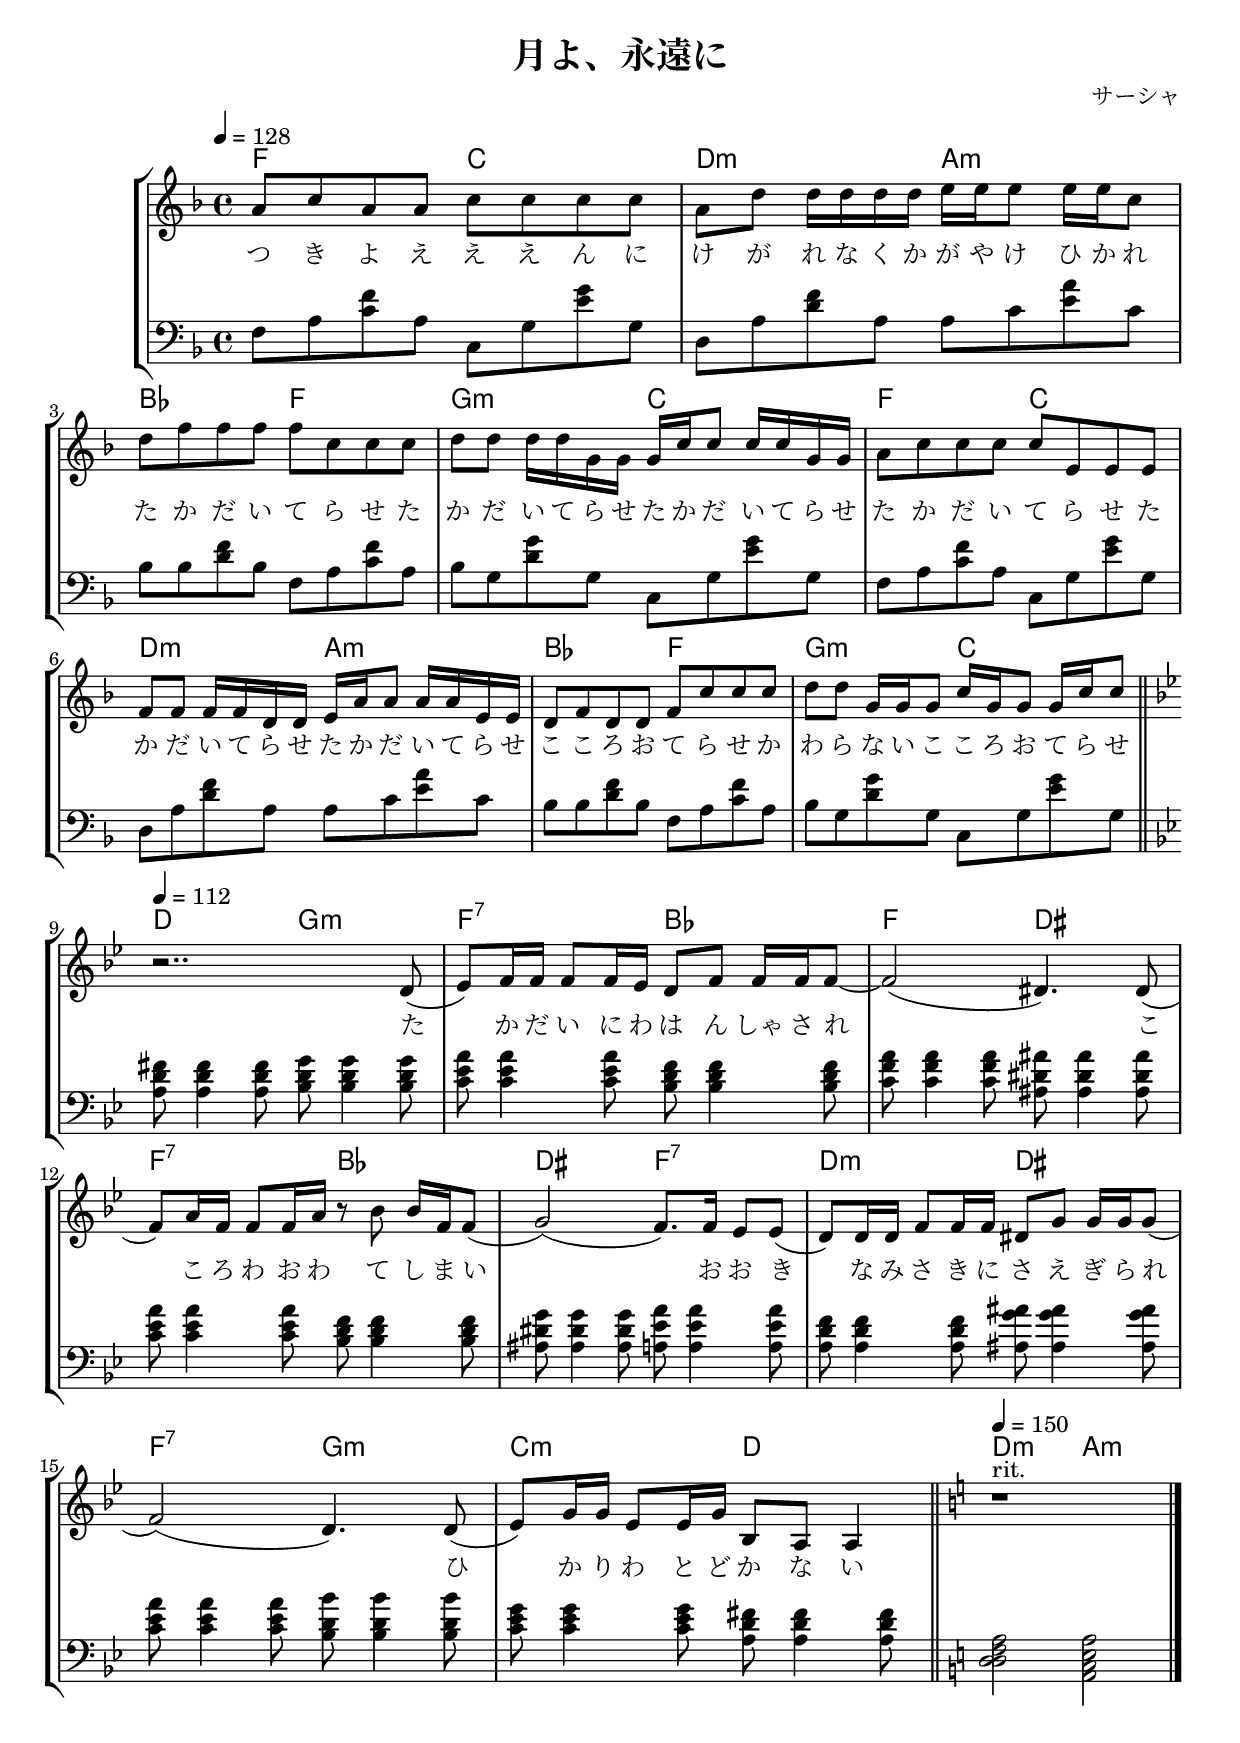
\version "2.12.1"

\header {
	title = \markup {月よ、永遠に}
	composer = \markup \center-column {サーシャ}
}

harmony = \chordmode {
	f2 c d:m a:m bes f g:m c f c d:m a:m bes f g:m c 

	d g:m f:7 bes f dis f:7 bes dis f:7 d:m dis f:7 g:m c:m d 

	d:m a:m 
}

melody = {
	\set Staff.midiInstrument = #"fss0.42"
		\key f \major
	\tempo 4 = 128
 a'8  c''8  a'8  a'8  c''8  c''8  c''8  c''8 
	a'8  d''8  d''16  d''16  d''16  d''16  e''16  e''16  e''8  e''16  e''16  c''8 
	d''8  f''8  f''8  f''8  f''8  c''8  c''8  c''8 
	d''8  d''8  d''16  d''16  g'16  g'16  g'16  c''16  c''8  c''16  c''16  g'16  g'16 
	a'8  c''8  c''8  c''8  c''8  e'8  e'8  e'8 
	f'8  f'8  f'16  f'16  d'16  d'16  e'16  a'16  a'8  a'16  a'16  e'16  e'16 
	d'8  f'8  d'8  d'8  f'8  c''8  c''8  c''8 
	d''8  d''8  g'16  g'16  g'8  c''16  g'16  g'8  g'16  c''16  c''8
	\set Staff.midiInstrument = #"fss0.42"
		\key bes \major
	\tempo 4 = 112
r2.. d'8 
	(es'8)  f'16  f'16  f'8  f'16  es'16  d'8  f'8  f'16  f'16  f'8~ 
	f'2  (dis'4.)  dis'8 
	(f'8)  a'16  f'16  f'8  f'16  a'16  r8  bes'8  bes'16  f'16  f'8 
	(g'2)  (f'8.)  f'16  es'8  es'8 
	(d'8)  d'16  d'16  f'8  f'16  f'16  dis'8  g'8  g'16  g'16  g'8 
	(f'2)  (d'4.)  d'8 
	(es'8)  g'16  g'16  es'8  es'16  g'16  bes8  a8  a4
	\key c \major
	\tempo 4 = 150
	r1^"rit." \bar "|."
}

words = \lyricmode {
	つ  き  よ  え  え  え  ん  に  け  が  れ  な  く  か  が  や  け  ひ  か  れ  た  か  だ  い  て  ら  せ  た  か  だ  い  て  ら  せ  た  か  だ  い  て  ら  せ  た  か  だ  い  て  ら  せ  た  か  だ  い  て  ら  せ  た  か  だ  い  て  ら  せ  こ  こ  ろ  お  て  ら  せ  か  わ  ら  な  い  こ  こ  ろ  お  て  ら  せ  
	た  か  だ  い  に  わ  は  ん  しゃ  さ  れ  こ  こ  ろ  わ  お  わ  て  し  ま  い  お  お  き  な  み  さ  き  に  さ  え  ぎ  ら  れ  ひ  か  り  わ  と  ど  か  な  い  
	
}

tempochange = {
	\tempo 4 = 128
	r1 | r1 | r1 | r1 | r1 | r1 | r1 | r1 \bar "||"
	\tempo 4 = 112
	r1 | r1 | r1 | r1 | r1 | r1 | r1 | r1 \bar "||"
	\tempo 4 = 150
	\tempo 4 = 112 r2 \tempo 4 = 100 r2 \bar "|."
}

mainacc = {
	\clef bass
	\set Staff.midiInstrument = #"Slap Bass 1"
	\key f \major
	\tempo 4 = 128
	f8 a <c' f'> a
	c8 g <e' g'> g
	d8 a <d' f'> a
	a8 c' <e' a'> c'
	bes8 bes <d' f'> bes
	f8 a <c' f'> a
	bes8 g <d' g'> g
	c8 g <e' g'> g
	f8 a <c' f'> a
	c8 g <e' g'> g
	d8 a <d' f'> a
	a8 c' <e' a'> c'
	bes8 bes <d' f'> bes
	f8 a <c' f'> a
	bes8 g <d' g'> g
	c8 g <e' g'> g
	\bar "||"

	\set Staff.midiInstrument = #"Slap Bass 1"
	\key bes \major
	\tempo 4 = 112
	<a d' fis'>8 <a d' fis'>4 <a d' fis'>8
	<bes d' g'>8 <bes d' g'>4 <bes d' g'>8
	<c' es' a'>8 <c' es' a'>4 <c' es' a'>8
	<bes d' f'>8 <bes d' f'>4 <bes d' f'>8
	<c' f' a'>8 <c' f' a'>4 <c' f' a'>8
	<ais dis' ais'>8 <ais dis' ais'>4 <ais dis' ais'>8
	<c' es' a'>8 <c' es' a'>4 <c' es' a'>8
	<bes d' f'>8 <bes d' f'>4 <bes d' f'>8
	<ais dis' g'>8 <ais dis' g'>4 <ais dis' g'>8
	<a es' a'>8 <a es' a'>4 <a es' a'>8
	<a d' f'>8 <a d' f'>4 <a d' f'>8
	<ais g' ais'>8 <ais g' ais'>4 <ais g' ais'>8
	<c' es' a'>8 <c' es' a'>4 <c' es' a'>8
	<bes d' bes'>8 <bes d' bes'>4 <bes d' bes'>8
	<c' es' g'>8 <c' es' g'>4 <c' es' g'>8
	<a d' fis'>8 <a d' fis'>4 <a d' fis'>8
	\bar "||"

	\set Staff.midiInstrument = #"Church organ"
	\key c \major
	\tempo 4 = 150
	<d d f a>2
	<a, c e a>2
	\bar "|."
}

subacc = {
	\clef bass
	\set Staff.midiInstrument = #"Bagpipe"
	\key f \major
	\tempo 4 = 128
	r8 f8 <a c' f'>4
	c64~ <c~ g~> <c~ g~ e'~> <c g e' g'>~ <c g e' g'>4..
	r8 d8 <a d' f'>4
	a64~ <a~ c'~> <a~ c'~ e'~> <a c' e' a'>~ <a c' e' a'>4..
	r8 bes8 <bes d' f'>4
	f64~ <f~ a~> <f~ a~ c'~> <f a c' f'>~ <f a c' f'>4..
	r8 bes8 <g d' g'>4
	c64~ <c~ g~> <c~ g~ e'~> <c g e' g'>~ <c g e' g'>4..
	r8 f8 <a c' f'>4
	c64~ <c~ g~> <c~ g~ e'~> <c g e' g'>~ <c g e' g'>4..
	r8 d8 <a d' f'>4
	a64~ <a~ c'~> <a~ c'~ e'~> <a c' e' a'>~ <a c' e' a'>4..
	r8 bes8 <bes d' f'>4
	f64~ <f~ a~> <f~ a~ c'~> <f a c' f'>~ <f a c' f'>4..
	r8 bes8 <g d' g'>4
	c64~ <c~ g~> <c~ g~ e'~> <c g e' g'>~ <c g e' g'>4..
	\bar "||"

	\set Staff.midiInstrument = #"Bagpipe"
	\key bes \major
	\tempo 4 = 112
	r8 d8 <a d' fis'>4
	g64~ <g~ bes~> <g~ bes~ d'~> <g bes d' g'>~ <g bes d' g'>4..
	r8 f8 <c' es' a'>4
	bes,64~ <bes,~ bes~> <bes,~ bes~ d'~> <bes, bes d' f'>~ <bes, bes d' f'>4..
	r8 a,8 <c' f' a'>4
	g,64~ <g,~ ais~> <g,~ ais~ dis'~> <g, ais dis' ais'>~ <g, ais dis' ais'>4..
	r8 f,8 <c' es' a'>4
	bes,64~ <bes,~ bes~> <bes,~ bes~ d'~> <bes, bes d' f'>~ <bes, bes d' f'>4..
	r8 dis8 <ais dis' g'>4
	f64~ <f~ a~> <f~ a~ es'~> <f a es' a'>~ <f a es' a'>4..
	r8 d8 <a d' f'>4
	dis64~ <dis~ ais~> <dis~ ais~ g'~> <dis ais g' ais'>~ <dis ais g' ais'>4..
	r8 f8 <c' es' a'>4
	g64~ <g~ bes~> <g~ bes~ d'~> <g bes d' bes'>~ <g bes d' bes'>4..
	r8 c8 <c' es' g'>4
	d64~ <d~ a~> <d~ a~ d'~> <d a d' fis'>~ <d a d' fis'>4..
	\bar "||"

	\set Staff.midiInstrument = #"Tuba"
	\key c \major
	\tempo 4 = 150
	d4 r4
	a,4 r4
	\bar "|."
}

percA = {
	\drummode {
	r2. hho4  |r1  |r2. hho4  |r1  |r2. hho4  |r1  |r2. hho4  |r1  \bar "||"
	r2. hho4  |r1  |r2. hho4  |r1  |r2. hho4  |r1  |r2. hho4  |r1  \bar "||"
	r1 \bar "|."
	}
}

percB = {
	\drummode {
	r4 hh4 hh2  |hh4 hh4 hh4 hh4  |hh4 hh4 hh4 r16 hh8.  |hh4 hh4 hh4 hh4  |r4 hh4 hh2  |hh4 hh4 hh4 hh4  |hh4 hh4 hh4 r16 hh8.  |r4 hh4. r16 hh8 hh8 hh16  \bar "||"
	r4 hh4 hh2  |hh4 hh4 hh4 hh4  |hh4 hh4 hh4 r16 hh8.  |hh4 hh4 hh4 hh4  |r4 hh4 hh2  |hh4 hh4 hh4 hh4  |hh4 hh4 hh4 r16 hh8.  |r4 hh4. r16 hh8 hh8 hh16  \bar "||"
	r1 \bar "|."
	}
}

percC = {
	\drummode {
	r16 hhp8 hhp8 hhp8 hhp8 hhp8 hhp8 hhp8 hhp16  |r16 hhp8 hhp8 hhp8 hhp8 hhp8 hhp8 hhp8 hhp16  |r16 hhp8 hhp8 hhp8 hhp8 hhp8 hhp4 hhp16  |r16 hhp8 hhp8 hhp8 hhp8 hhp8 hhp8 hhp8 hhp16  |r16 hhp8 hhp8 hhp8 hhp8 hhp8 hhp8 hhp8 hhp16  |r16 hhp8 hhp8 hhp8 hhp8 hhp8 hhp8 hhp8 hhp16  |r16 hhp8 hhp8 hhp8 hhp8 hhp8 hhp4 hhp16  |r16 hhp8 hhp8 hhp8 hhp8. hhp8 hhp8 hhp8  \bar "||"
	r16 hhp8 hhp8 hhp8 hhp8 hhp8 hhp8 hhp8 hhp16  |r16 hhp8 hhp8 hhp8 hhp8 hhp8 hhp8 hhp8 hhp16  |r16 hhp8 hhp8 hhp8 hhp8 hhp8 hhp4 hhp16  |r16 hhp8 hhp8 hhp8 hhp8 hhp8 hhp8 hhp8 hhp16  |r16 hhp8 hhp8 hhp8 hhp8 hhp8 hhp8 hhp8 hhp16  |r16 hhp8 hhp8 hhp8 hhp8 hhp8 hhp8 hhp8 hhp16  |r16 hhp8 hhp8 hhp8 hhp8 hhp8 hhp4 hhp16  |r16 hhp8 hhp8 hhp8 hhp8. hhp8 hhp8 hhp8  \bar "||"
	r1 \bar "|."
	}
}

percD = {
	\drummode {
	r8 sn4 sn4 sn4 sn8  |r8 sn4 sn4 sn4 sn8  |r8 sn4 sn4 sn4 sn8  |r8 sn4 sn4 sn4 sn8  |r8 sn4 sn4 sn4 sn8  |r8 sn4 sn4 sn4 sn8  |r8 sn4 sn4 sn4 sn8  |r8 sn4 sn8 sn16 sn8 sn8 sn8 sn16  \bar "||"
	r8 sn4 sn4 sn4 sn8  |r8 sn4 sn4 sn4 sn8  |r8 sn4 sn4 sn4 sn8  |r8 sn4 sn4 sn4 sn8  |r8 sn4 sn4 sn4 sn8  |r8 sn4 sn4 sn4 sn8  |r8 sn4 sn4 sn4 sn8  |r8 sn4 sn8 sn16 sn8 sn8 sn8 sn16  \bar "||"
	r1 \bar "|."
	}
}

percE = {
	\drummode {
	bd4 bd4 bd16 bd8 bd16 bd4  |bd4 bd4 bd16 bd8 bd16 bd4  |bd4 bd4 bd16 bd8 bd16 bd4  |bd4 bd4 bd16 bd8 bd16 bd4  |bd4 bd4 bd16 bd8 bd16 bd4  |bd4 bd4 bd16 bd8 bd16 bd4  |bd4 bd4 bd16 bd8 bd16 bd4  |bd4 bd8. bd8 bd8 bd8 bd8 bd16  \bar "||"
	bd4 bd4 bd16 bd8 bd16 bd4  |bd4 bd4 bd16 bd8 bd16 bd4  |bd4 bd4 bd16 bd8 bd16 bd4  |bd4 bd4 bd16 bd8 bd16 bd4  |bd4 bd4 bd16 bd8 bd16 bd4  |bd4 bd4 bd16 bd8 bd16 bd4  |bd4 bd4 bd16 bd8 bd16 bd4  |bd4 bd8. bd8 bd8 bd8 bd8 bd16  \bar "||"
	r1 \bar "|."
	}
}

percF = {
	\drummode {
	cymc1  |r1 |r1 |r1 |cymc1  |r1 |r1 |cymc1  \bar "||"
	cymc1  |r1 |r1 |r1 |cymc1  |r1 |r1 |cymc1  \bar "||"
	r1 \bar "|."
	}
}

\score {
	<<
		\new StaffGroup <<
			\new ChordNames {\harmony}
			\new Voice = "melody" {\melody}
			\new Lyrics \lyricsto "melody" \words
			\new Staff = "mainacc" {\mainacc}
		>>
	>>
	\layout { }
}
